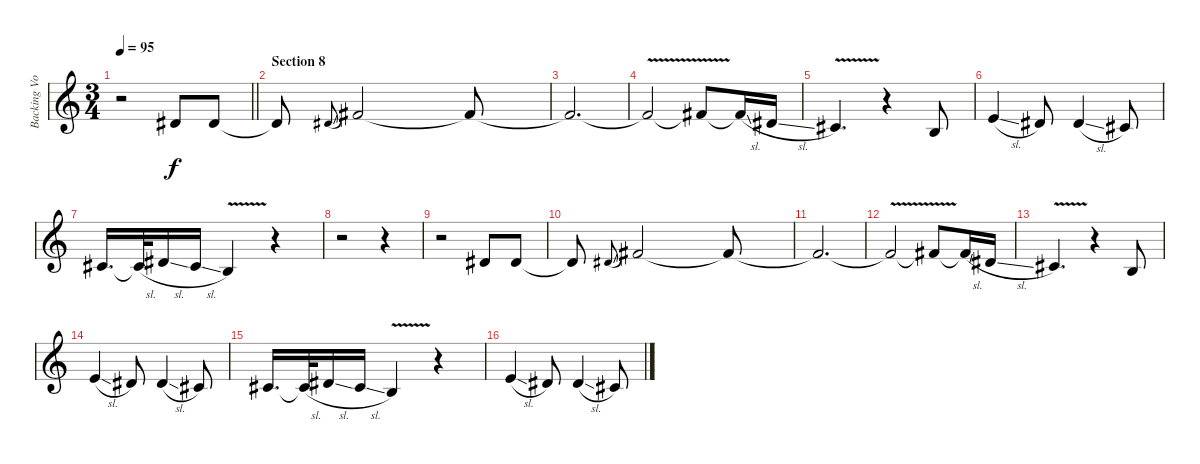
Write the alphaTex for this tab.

\track ("Backing Vocals 1" "Backing Vo") {instrument tenorsax}
\staff {score}
\tuning (E4 B3 G3 D3 A2 E2) {hide}
\ts (3 4)
\tempo 95
\clef g2
\barLineRight lightlight
\ks c
r.2{dy f} 8.3.8 8.3.8 |
\section ("" "Section 8")
8.3{t}.8 8.3{sl}.8{gr onbeat} 11.3.2 11.3{t}.8 |
11.3{t}.2{d} |
11.3{v t}.2 11.3{t}.8 11.3{sl t}.16 8.3{sl}.16 |
6.3{v}.4{d} r.4 4.3.8 |
9.3{sl}.4 8.3.8 8.3{sl}.4 6.3.8 |
6.3.16{d} 6.3{sl t}.32 8.3{sl}.16 6.3{sl}.16 4.3{v}.4 r.4 |
r.2 r.4 |
r.2 8.3.8 8.3.8 |
8.3{t}.8 8.3{sl}.8{gr onbeat} 11.3.2 11.3{t}.8 |
11.3{t}.2{d} |
11.3{v t}.2 11.3{t}.8 11.3{sl t}.16 8.3{sl}.16 |
6.3{v}.4{d} r.4 4.3.8 |
9.3{sl}.4 8.3.8 8.3{sl}.4 6.3.8 |
6.3.16{d} 6.3{sl t}.32 8.3{sl}.16 6.3{sl}.16 4.3{v}.4 r.4 |
9.3{sl}.4 8.3.8 8.3{sl}.4 6.3.8
